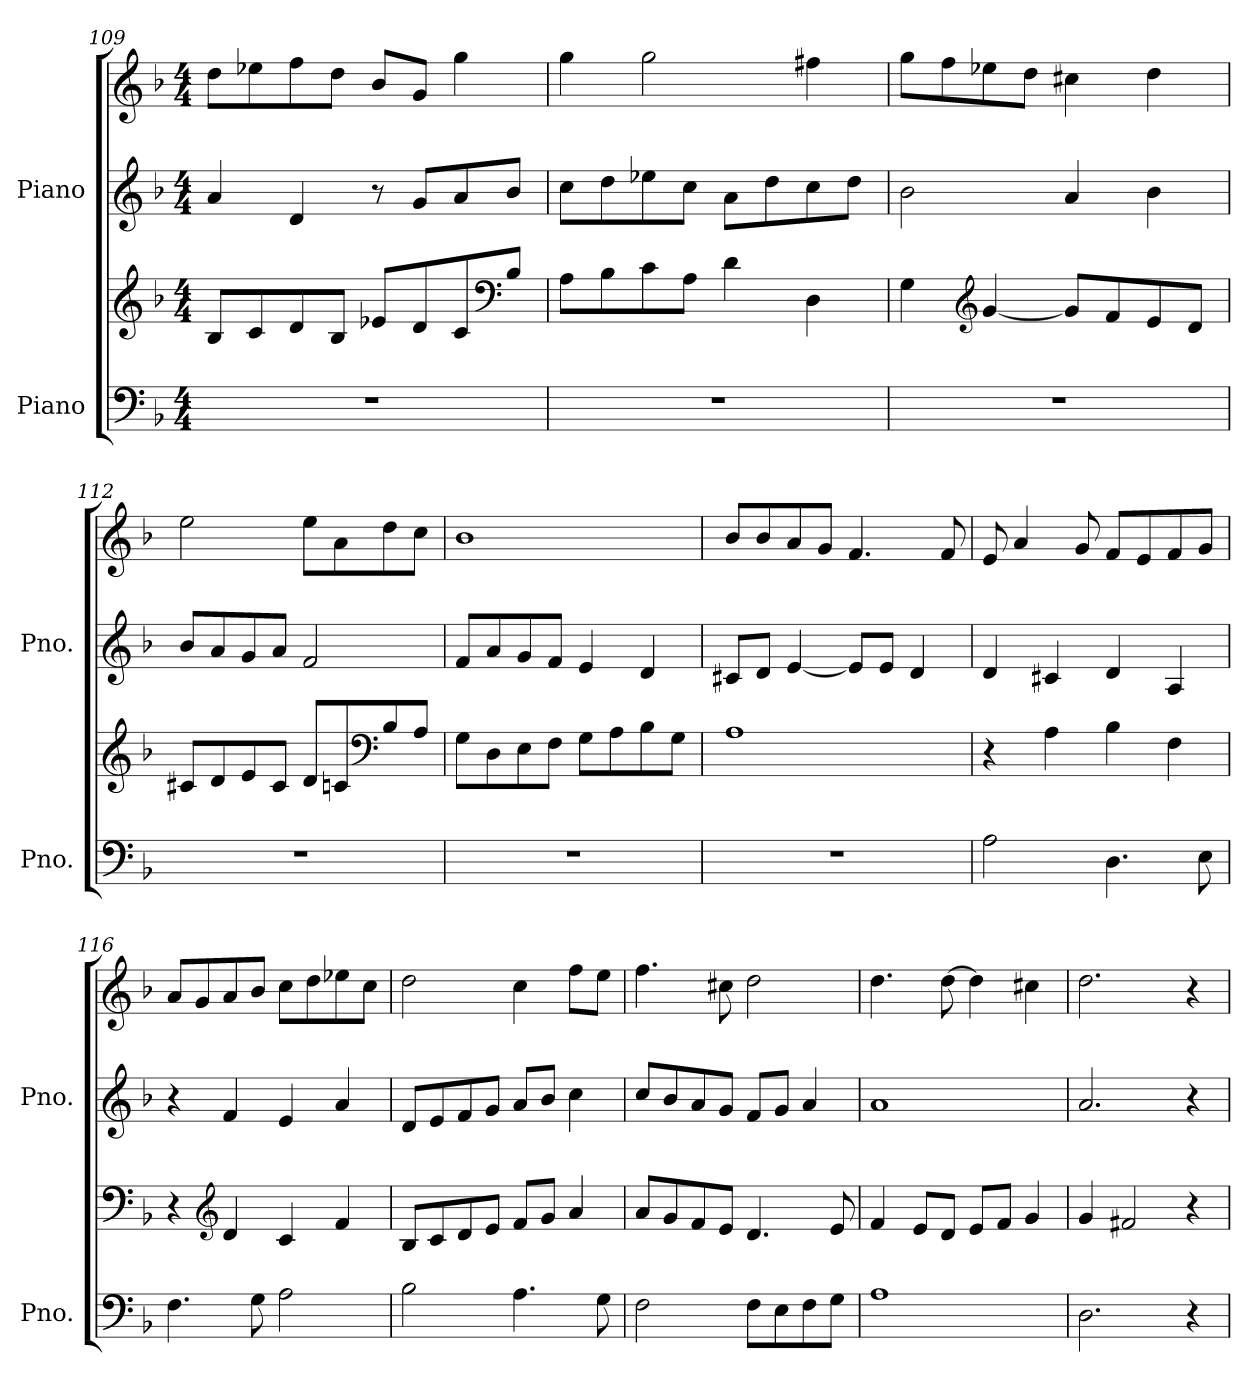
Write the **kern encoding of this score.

**kern	**kern	**kern	**kern
*part2	*part2	*part1	*part1
*staff4	*staff3	*staff2	*staff1
*I"Piano	*	*I"Piano	*
*I'Pno.	*	*I'Pno.	*
*clefF4	*clefG2	*clefG2	*clefG2
*k[b-]	*k[b-]	*k[b-]	*k[b-]
*M4/4	*M4/4	*M4/4	*M4/4
=109	=109	=109	=109
1r	8B-/L	4a/	8dd\L
.	8c/	.	8ee-X\
.	8d/	4d/	8ff\
.	8B-/J	.	8dd\J
.	8e-X/L	8r	8b-/L
.	8d/	8g/L	8g/J
.	8c/	8a/	4gg\
*	*clefF4	*	*
.	8B-/J	8b-/J	.
!!LO:LB:g=z
=110	=110	=110	=110
1r	8A\L	8cc\L	4gg\
.	8B-\	8dd\	.
.	8c\	8ee-X\	2gg\
.	8A\J	8cc\J	.
.	4d\	8a\L	.
.	.	8dd\	.
.	4D\	8cc\	4ff#X\
.	.	8dd\J	.
=111	=111	=111	=111
1r	4G\	2b-\	8gg\L
.	.	.	8ff\
*	*clefG2	*	*
.	[4g/	.	8ee-X\
.	.	.	8dd\J
.	8g/L]	4a/	4cc#X\
.	8f/	.	.
.	8e/	4b-\	4dd\
.	8d/J	.	.
=112	=112	=112	=112
1r	8c#X/L	8b-/L	2ee\
.	8d/	8a/	.
.	8e/	8g/	.
.	8c#/J	8a/J	.
.	8d/L	2f/	8ee\L
.	8cn/	.	8a\
*	*clefF4	*	*
.	8B-/	.	8dd\
.	8A/J	.	8cc\J
=113	=113	=113	=113
1r	8G\L	8f/L	1b-
.	8D\	8a/	.
.	8E\	8g/	.
.	8F\J	8f/J	.
.	8G\L	4e/	.
.	8A\	.	.
.	8B-\	4d/	.
.	8G\J	.	.
!!LO:LB:g=z
=114	=114	=114	=114
1r	1A	8c#X/L	8b-/L
.	.	8d/J	8b-/
.	.	[4e/	8a/
.	.	.	8g/J
.	.	8e/L]	4.f/
.	.	8e/J	.
.	.	4d/	.
.	.	.	8f/
=115	=115	=115	=115
2A\	4r	4d/	8e/
.	.	.	4a/
.	4A\	4c#X/	.
.	.	.	8g/
4.D\	4B-\	4d/	8f/L
.	.	.	8e/
.	4F\	4A/	8f/
8E\	.	.	8g/J
=116	=116	=116	=116
4.F\	4r	4r	8a/L
.	.	.	8g/
*	*clefG2	*	*
.	4d/	4f/	8a/
8G\	.	.	8b-/J
2A\	4c/	4e/	8cc\L
.	.	.	8dd\
.	4f/	4a/	8ee-X\
.	.	.	8cc\J
=117	=117	=117	=117
2B-\	8B-/L	8d/L	2dd\
.	8c/	8e/	.
.	8d/	8f/	.
.	8e/J	8g/J	.
4.A\	8f/L	8a/L	4cc\
.	8g/J	8b-/J	.
.	4a/	4cc\	8ff\L
8G\	.	.	8ee\J
!!LO:PB:g=z
=118	=118	=118	=118
*	*	*	*MM112
2F\	8a/L	8cc/L	4.ff\
.	8g/	8b-/	.
.	8f/	8a/	.
*	*	*	*MM100
.	8e/J	8g/J	8cc#X\
8F\L	4.d/	8f/L	2dd\
8E\	.	8g/J	.
8F\	.	4a/	.
8G\J	8e/	.	.
=119	=119	=119	=119
1A	4f/	1a	4.dd\
.	8e/L	.	.
*	*	*	*MM90
.	8d/J	.	[8dd\
.	8e/L	.	4dd\]
.	8f/J	.	.
.	4g/	.	4cc#X\
=120	=120	=120	=120
*	*	*	*MM75
2.D\	4g/	2.a/	2.dd\
.	2f#X/	.	.
4r	4r	4r	4r
=	=	=	=
*-	*-	*-	*-
